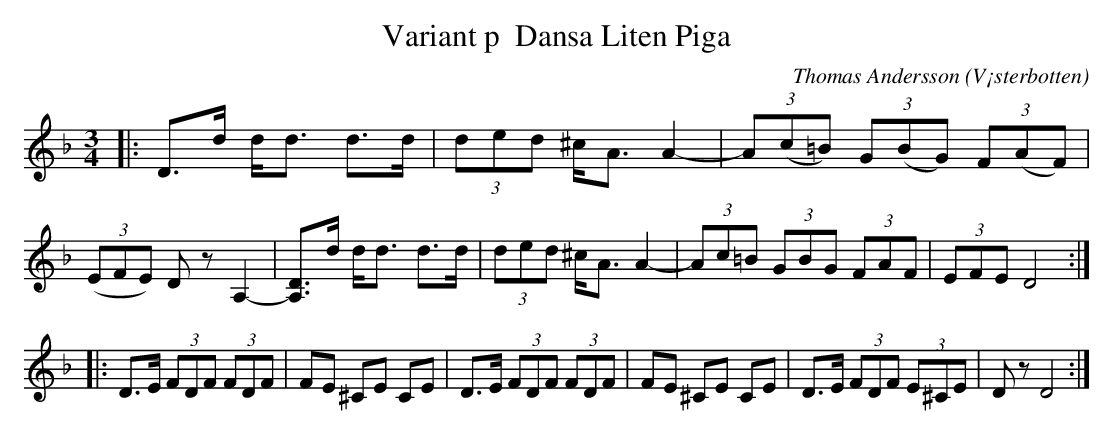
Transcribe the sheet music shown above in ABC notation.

X:1
T:Variant p  Dansa Liten Piga
O:V¡sterbotten
C:Thomas Andersson
M:3/4
L:1/8
K:Dm
|: D>d d<d d>d | (3ded ^c<A A2- | (3A(c=B) (3G(BG) (3F(AF) | (3(EFE) Dz A,2- |[DA,]>d d<d d>d | (3ded ^c<A A2- | (3Ac=B (3GBG (3FAF | (3EFE D4 :|
|:D>E (3FDF (3FDF | FE ^CE CE |D>E (3FDF (3FDF | FE ^CE CE |D>E (3FDF (3E^CE | Dz D4 :|
